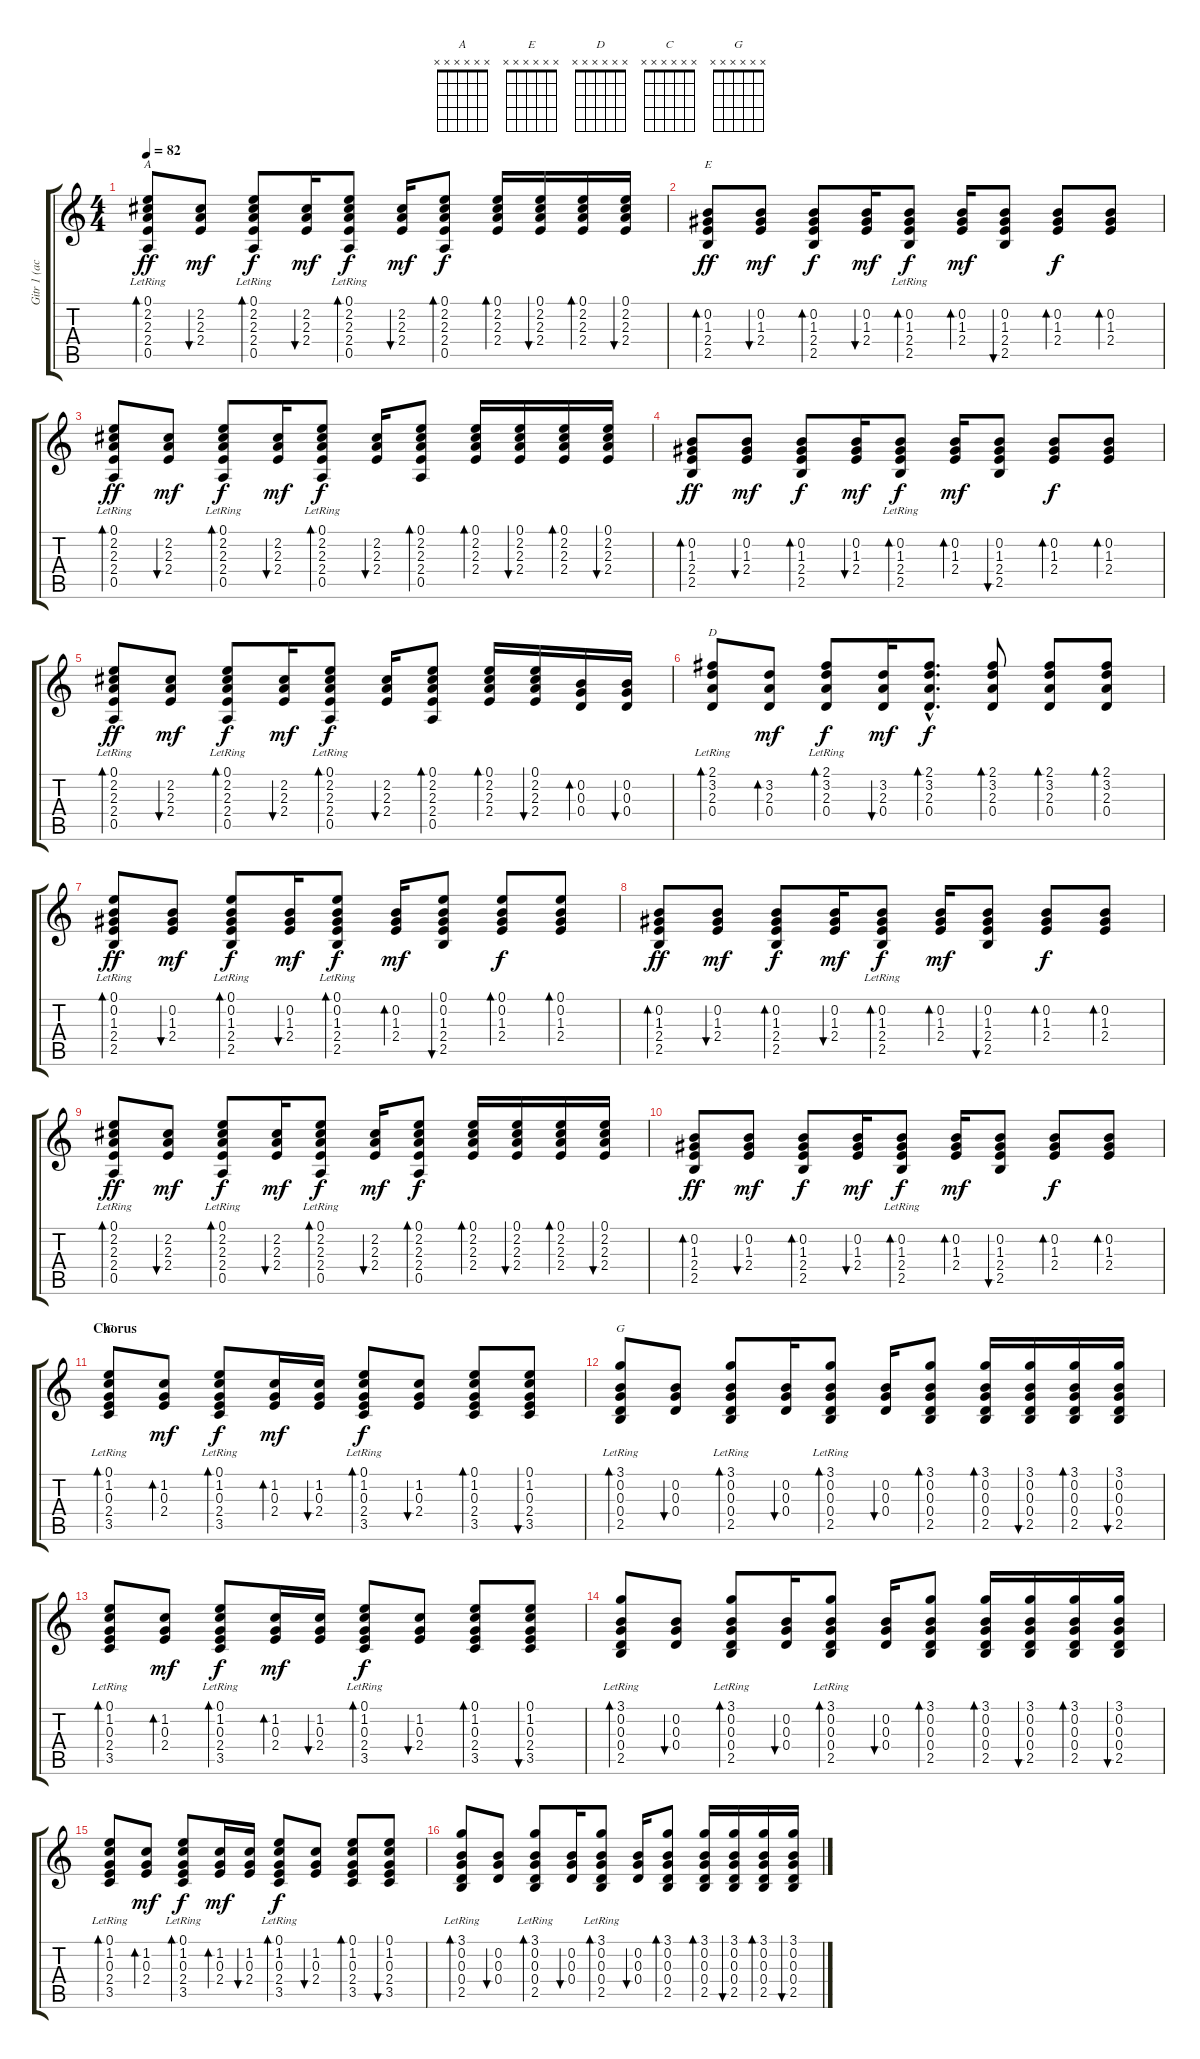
\track ("Gitr 1 (acoustic)" "Gitr 1 (ac") {instrument acousticguitarsteel}
\staff {score tabs}
\tuning (E4 B3 G3 D3 A2 E2) {hide}
\chord ("A" x x x x x x)
\chord ("E" x x x x x x)
\chord ("D" x x x x x x)
\chord ("C" x x x x x x)
\chord ("G" x x x x x x)
\ts (4 4)
\tempo 82
\clef g2
\ks c
(0.1{lr} 2.2{lr} 2.3 2.4 0.5{lr}).8{bd 30 ch "A" dy ff} (2.2 2.3 2.4).8{bu 30 dy mf} (0.1{lr} 2.2{lr} 2.3 2.4 0.5{lr}).8{bd 30 dy f} (2.2 2.3 2.4).16{bu 60 dy mf} (0.1{lr} 2.2 2.3 2.4 0.5{lr}).8{bd 30 dy f} (2.2 2.3 2.4).16{bu 30 dy mf} (0.1 2.2 2.3 2.4 0.5).8{bd 30 dy f} (0.1 2.2 2.3 2.4).16{bd 30} (0.1 2.2 2.3 2.4).16{bu 30} (0.1 2.2 2.3 2.4).16{bd 30} (0.1 2.2 2.3 2.4).16{bu 30} |
(0.2 1.3 2.4 2.5).8{bd 30 ch "E" dy ff} (0.2 1.3 2.4).8{bu 30 dy mf} (0.2 1.3 2.4 2.5).8{bd 30 dy f} (0.2 1.3 2.4).16{bu 30 dy mf} (0.2 1.3 2.4 2.5{lr}).8{bd 30 dy f} (0.2 1.3 2.4).16{bd 30 dy mf} (0.2 1.3 2.4 2.5).8{bu 30} (0.2 1.3 2.4).8{bd 60 dy f} (0.2 1.3 2.4).8{bd 60} |
(0.1{lr} 2.2{lr} 2.3 2.4 0.5{lr}).8{bd 30 dy ff} (2.2 2.3 2.4).8{bu 30 dy mf} (0.1{lr} 2.2{lr} 2.3 2.4 0.5{lr}).8{bd 30 dy f} (2.2 2.3 2.4).16{bu 60 dy mf} (0.1{lr} 2.2 2.3 2.4 0.5{lr}).8{bd 30 dy f} (2.2 2.3 2.4).16{bu 30} (0.1 2.2 2.3 2.4 0.5).8{bd 30} (0.1 2.2 2.3 2.4).16{bd 30} (0.1 2.2 2.3 2.4).16{bu 30} (0.1 2.2 2.3 2.4).16{bd 30} (0.1 2.2 2.3 2.4).16{bu 30} |
(0.2 1.3 2.4 2.5).8{bd 30 dy ff} (0.2 1.3 2.4).8{bu 30 dy mf} (0.2 1.3 2.4 2.5).8{bd 30 dy f} (0.2 1.3 2.4).16{bu 30 dy mf} (0.2 1.3 2.4 2.5{lr}).8{bd 30 dy f} (0.2 1.3 2.4).16{bd 30 dy mf} (0.2 1.3 2.4 2.5).8{bu 30} (0.2 1.3 2.4).8{bd 60 dy f} (0.2 1.3 2.4).8{bd 60} |
(0.1{lr} 2.2{lr} 2.3 2.4 0.5{lr}).8{bd 30 dy ff} (2.2 2.3 2.4).8{bu 30 dy mf} (0.1{lr} 2.2{lr} 2.3 2.4 0.5{lr}).8{bd 30 dy f} (2.2 2.3 2.4).16{bu 60 dy mf} (0.1{lr} 2.2 2.3 2.4 0.5{lr}).8{bd 30 dy f} (2.2 2.3 2.4).16{bu 30} (0.1 2.2 2.3 2.4 0.5).8{bd 30} (0.1 2.2 2.3 2.4).16{bd 30} (0.1 2.2 2.3 2.4).16{bu 30} (0.2 0.3 0.4).16{bd 30} (0.2 0.3 0.4).16{bu 30} |
(2.1{lr} 3.2 2.3 0.4).8{bd 30 ch "D"} (3.2 2.3 0.4).8{bd 30 dy mf} (2.1{lr} 3.2 2.3 0.4).8{bd 30 dy f} (3.2 2.3 0.4).16{bu 30 dy mf} (2.1{hac} 3.2{hac} 2.3{hac} 0.4{hac}).8{d bd 30 dy f} (2.1 3.2 2.3 0.4).8{bd 30} (2.1 3.2 2.3 0.4).8{bd 30} (2.1 3.2 2.3 0.4).8{bd 30} |
(0.1{lr} 0.2 1.3 2.4 2.5).8{bd 30 dy ff} (0.2 1.3 2.4).8{bu 30 dy mf} (0.1{lr} 0.2 1.3 2.4 2.5).8{bd 30 dy f} (0.2 1.3 2.4).16{bu 30 dy mf} (0.1{lr} 0.2 1.3 2.4 2.5{lr}).8{bd 30 dy f} (0.2 1.3 2.4).16{bd 30 dy mf} (0.1 0.2 1.3 2.4 2.5).8{bu 30} (0.1 0.2 1.3 2.4).8{bd 30 dy f} (0.1 0.2 1.3 2.4).8{bd 30} |
(0.2 1.3 2.4 2.5).8{bd 30 dy ff} (0.2 1.3 2.4).8{bu 30 dy mf} (0.2 1.3 2.4 2.5).8{bd 30 dy f} (0.2 1.3 2.4).16{bu 30 dy mf} (0.2 1.3 2.4 2.5{lr}).8{bd 30 dy f} (0.2 1.3 2.4).16{bd 30 dy mf} (0.2 1.3 2.4 2.5).8{bu 30} (0.2 1.3 2.4).8{bd 60 dy f} (0.2 1.3 2.4).8{bd 60} |
(0.1{lr} 2.2{lr} 2.3 2.4 0.5{lr}).8{bd 30 dy ff} (2.2 2.3 2.4).8{bu 30 dy mf} (0.1{lr} 2.2{lr} 2.3 2.4 0.5{lr}).8{bd 30 dy f} (2.2 2.3 2.4).16{bu 60 dy mf} (0.1{lr} 2.2 2.3 2.4 0.5{lr}).8{bd 30 dy f} (2.2 2.3 2.4).16{bu 30 dy mf} (0.1 2.2 2.3 2.4 0.5).8{bd 30 dy f} (0.1 2.2 2.3 2.4).16{bd 30} (0.1 2.2 2.3 2.4).16{bu 30} (0.1 2.2 2.3 2.4).16{bd 30} (0.1 2.2 2.3 2.4).16{bu 30} |
(0.2 1.3 2.4 2.5).8{bd 30 dy ff} (0.2 1.3 2.4).8{bu 30 dy mf} (0.2 1.3 2.4 2.5).8{bd 30 dy f} (0.2 1.3 2.4).16{bu 30 dy mf} (0.2 1.3 2.4 2.5{lr}).8{bd 30 dy f} (0.2 1.3 2.4).16{bd 30 dy mf} (0.2 1.3 2.4 2.5).8{bu 30} (0.2 1.3 2.4).8{bd 60 dy f} (0.2 1.3 2.4).8{bd 60} |
\section ("" "Chorus")
(0.1{lr} 1.2 0.3 2.4 3.5{lr}).8{bd 30 ch "C"} (1.2 0.3 2.4).8{bd 30 dy mf} (0.1{lr} 1.2 0.3 2.4 3.5{lr}).8{bd 30 dy f} (1.2 0.3 2.4).16{bd 30 dy mf} (1.2 0.3 2.4).16{bu 30} (0.1{lr} 1.2 0.3 2.4 3.5{lr}).8{bd 30 dy f} (1.2 0.3 2.4).8{bu 30} (0.1 1.2 0.3 2.4 3.5).8{bd 30} (0.1 1.2 0.3 2.4 3.5).8{bu 30} |
(3.1{lr} 0.2 0.3 0.4 2.5{lr}).8{bd 30 ch "G"} (0.2 0.3 0.4).8{bu 30} (3.1{lr} 0.2 0.3 0.4 2.5{lr}).8{bd 30} (0.2 0.3 0.4).16{bu 30} (3.1{lr} 0.2 0.3 0.4 2.5{lr}).8{bd 30} (0.2 0.3 0.4).16{bu 30} (3.1 0.2 0.3 0.4 2.5).8{bd 30} (3.1 0.2 0.3 0.4 2.5).16{bd 30} (3.1 0.2 0.3 0.4 2.5).16{bu 30} (3.1 0.2 0.3 0.4 2.5).16{bd 30} (3.1 0.2 0.3 0.4 2.5).16{bu 30} |
(0.1{lr} 1.2 0.3 2.4 3.5{lr}).8{bd 30} (1.2 0.3 2.4).8{bd 30 dy mf} (0.1{lr} 1.2 0.3 2.4 3.5{lr}).8{bd 30 dy f} (1.2 0.3 2.4).16{bd 30 dy mf} (1.2 0.3 2.4).16{bu 30} (0.1{lr} 1.2 0.3 2.4 3.5{lr}).8{bd 30 dy f} (1.2 0.3 2.4).8{bu 30} (0.1 1.2 0.3 2.4 3.5).8{bd 30} (0.1 1.2 0.3 2.4 3.5).8{bu 30} |
(3.1{lr} 0.2 0.3 0.4 2.5{lr}).8{bd 30} (0.2 0.3 0.4).8{bu 30} (3.1{lr} 0.2 0.3 0.4 2.5{lr}).8{bd 30} (0.2 0.3 0.4).16{bu 30} (3.1{lr} 0.2 0.3 0.4 2.5{lr}).8{bd 30} (0.2 0.3 0.4).16{bu 30} (3.1 0.2 0.3 0.4 2.5).8{bd 30} (3.1 0.2 0.3 0.4 2.5).16{bd 30} (3.1 0.2 0.3 0.4 2.5).16{bu 30} (3.1 0.2 0.3 0.4 2.5).16{bd 30} (3.1 0.2 0.3 0.4 2.5).16{bu 30} |
(0.1{lr} 1.2 0.3 2.4 3.5{lr}).8{bd 30} (1.2 0.3 2.4).8{bd 30 dy mf} (0.1{lr} 1.2 0.3 2.4 3.5{lr}).8{bd 30 dy f} (1.2 0.3 2.4).16{bd 30 dy mf} (1.2 0.3 2.4).16{bu 30} (0.1{lr} 1.2 0.3 2.4 3.5{lr}).8{bd 30 dy f} (1.2 0.3 2.4).8{bu 30} (0.1 1.2 0.3 2.4 3.5).8{bd 30} (0.1 1.2 0.3 2.4 3.5).8{bu 30} |
(3.1{lr} 0.2 0.3 0.4 2.5{lr}).8{bd 30} (0.2 0.3 0.4).8{bu 30} (3.1{lr} 0.2 0.3 0.4 2.5{lr}).8{bd 30} (0.2 0.3 0.4).16{bu 30} (3.1{lr} 0.2 0.3 0.4 2.5{lr}).8{bd 30} (0.2 0.3 0.4).16{bu 30} (3.1 0.2 0.3 0.4 2.5).8{bd 30} (3.1 0.2 0.3 0.4 2.5).16{bd 30} (3.1 0.2 0.3 0.4 2.5).16{bu 30} (3.1 0.2 0.3 0.4 2.5).16{bd 30} (3.1 0.2 0.3 0.4 2.5).16{bu 30}
